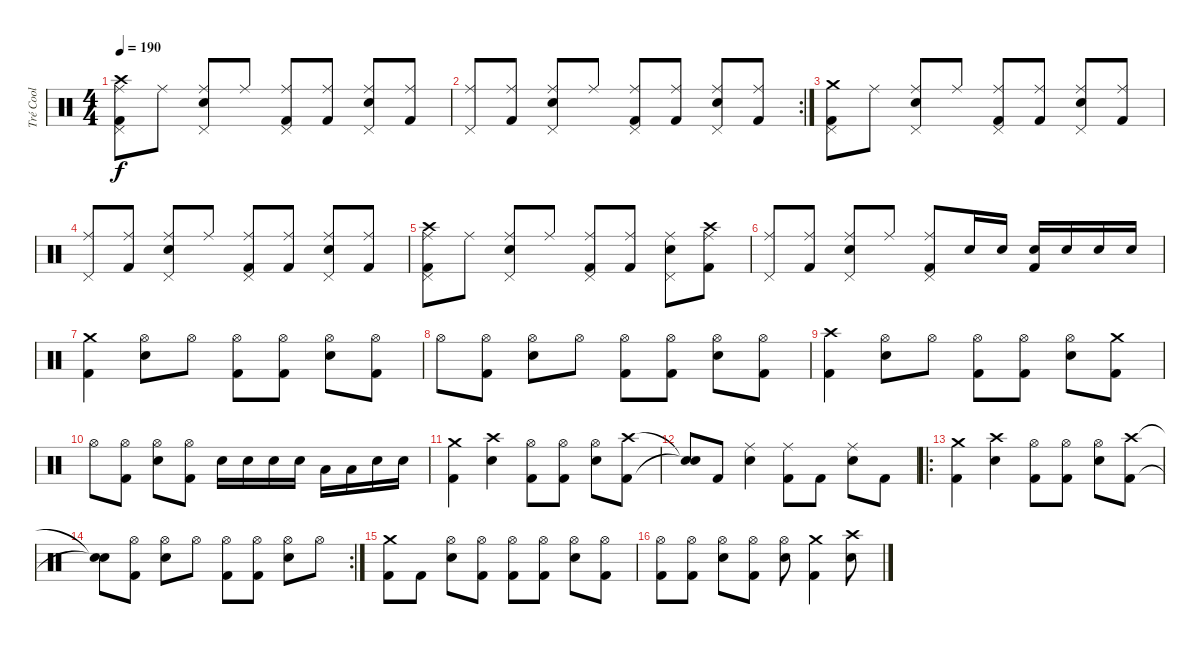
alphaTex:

\track ("Tré Cool" "Tré Cool") {instrument percussion}
\staff {score}
\articulation defaults
\ts (4 4)
\tempo 190
\clef neutral
\ks c
("Crash high (hit)" "Pedal Hi-Hat (hit)" "Ride (middle)" "Kick (hit) 2").8{dy f} "Ride (middle)".8 ("Pedal Hi-Hat (hit)" "Ride (middle)" "Electric Snare (hit)").8 "Ride (middle)".8 ("Pedal Hi-Hat (hit)" "Ride (middle)" "Kick (hit) 2").8 ("Ride (middle)" "Kick (hit) 2").8 ("Pedal Hi-Hat (hit)" "Ride (middle)" "Electric Snare (hit)").8 ("Ride (middle)" "Kick (hit) 2").8 |
\rc 2
("Pedal Hi-Hat (hit)" "Ride (middle)").8 ("Ride (middle)" "Kick (hit) 2").8 ("Pedal Hi-Hat (hit)" "Ride (middle)" "Electric Snare (hit)").8 "Ride (middle)".8 ("Pedal Hi-Hat (hit)" "Ride (middle)" "Kick (hit) 2").8 ("Ride (middle)" "Kick (hit) 2").8 ("Pedal Hi-Hat (hit)" "Ride (middle)" "Electric Snare (hit)").8 ("Ride (middle)" "Kick (hit) 2").8 |
("Crash medium (hit)" "Pedal Hi-Hat (hit)" "Kick (hit) 2").8 "Ride (middle)".8 ("Pedal Hi-Hat (hit)" "Ride (middle)" "Electric Snare (hit)").8 "Ride (middle)".8 ("Pedal Hi-Hat (hit)" "Ride (middle)" "Kick (hit) 2").8 ("Ride (middle)" "Kick (hit) 2").8 ("Pedal Hi-Hat (hit)" "Ride (middle)" "Electric Snare (hit)").8 ("Ride (middle)" "Kick (hit) 2").8 |
("Pedal Hi-Hat (hit)" "Ride (middle)").8 ("Ride (middle)" "Kick (hit) 2").8 ("Pedal Hi-Hat (hit)" "Ride (middle)" "Electric Snare (hit)").8 "Ride (middle)".8 ("Pedal Hi-Hat (hit)" "Ride (middle)" "Kick (hit) 2").8 ("Ride (middle)" "Kick (hit) 2").8 ("Pedal Hi-Hat (hit)" "Ride (middle)" "Electric Snare (hit)").8 ("Ride (middle)" "Kick (hit) 2").8 |
("Crash high (hit)" "Pedal Hi-Hat (hit)" "Ride (middle)" "Kick (hit) 2").8 "Ride (middle)".8 ("Pedal Hi-Hat (hit)" "Ride (middle)" "Electric Snare (hit)").8 "Ride (middle)".8 ("Pedal Hi-Hat (hit)" "Ride (middle)" "Kick (hit) 2").8 ("Ride (middle)" "Kick (hit) 2").8 ("Pedal Hi-Hat (hit)" "Ride (middle)" "Electric Snare (hit)").8 ("Crash high (hit)" "Ride (middle)" "Kick (hit) 2").8 |
("Pedal Hi-Hat (hit)" "Ride (middle)").8 ("Ride (middle)" "Kick (hit) 2").8 ("Pedal Hi-Hat (hit)" "Ride (middle)" "Electric Snare (hit)").8 "Ride (middle)".8 ("Pedal Hi-Hat (hit)" "Ride (middle)" "Kick (hit) 2").8 "Electric Snare (hit)".16 "Electric Snare (hit)".16 ("Electric Snare (hit)" "Kick (hit) 2").16 "Electric Snare (hit)".16 "Electric Snare (hit)".16 "Electric Snare (hit)".16 |
("Crash medium (hit)" "Kick (hit) 2").4 ("Hi-Hat (open)" "Electric Snare (hit)").8 "Hi-Hat (open)".8 ("Hi-Hat (open)" "Kick (hit) 2").8 ("Hi-Hat (open)" "Kick (hit) 2").8 ("Hi-Hat (open)" "Electric Snare (hit)").8 ("Hi-Hat (open)" "Kick (hit) 2").8 |
"Hi-Hat (open)".8 ("Hi-Hat (open)" "Kick (hit) 2").8 ("Hi-Hat (open)" "Electric Snare (hit)").8 "Hi-Hat (open)".8 ("Hi-Hat (open)" "Kick (hit) 2").8 ("Hi-Hat (open)" "Kick (hit) 2").8 ("Hi-Hat (open)" "Electric Snare (hit)").8 ("Hi-Hat (open)" "Kick (hit) 2").8 |
("Crash high (hit)" "Kick (hit) 2").4 ("Hi-Hat (open)" "Electric Snare (hit)").8 "Hi-Hat (open)".8 ("Hi-Hat (open)" "Kick (hit) 2").8 ("Hi-Hat (open)" "Kick (hit) 2").8 ("Hi-Hat (open)" "Electric Snare (hit)").8 ("Crash medium (hit)" "Kick (hit) 2").8 |
"Hi-Hat (open)".8 ("Hi-Hat (open)" "Kick (hit) 2").8 ("Hi-Hat (open)" "Electric Snare (hit)").8 ("Hi-Hat (open)" "Kick (hit) 2").8 "Electric Snare (hit)".16 "Electric Snare (hit)".16 "Electric Snare (hit)".16 "Electric Snare (hit)".16 "Low Tom (hit)".16 "Low Tom (hit)".16 "Electric Snare (hit)".16 "Electric Snare (hit)".16 |
("Crash medium (hit)" "Kick (hit) 2").4 ("Crash high (hit)" "Electric Snare (hit)").4 ("Hi-Hat (open)" "Kick (hit) 2").8 ("Hi-Hat (open)" "Kick (hit) 2").8 ("Hi-Hat (open)" "Electric Snare (hit)").8 ("Crash high (hit)" "Kick (hit) 2").8 |
("Snare (hit)"{t} "Snare (hit)"{t}).8 "Kick (hit) 2".8 ("Ride (middle)" "Electric Snare (hit)").4 ("Ride (middle)" "Kick (hit) 2").8 "Kick (hit) 2".8 ("Ride (middle)" "Electric Snare (hit)").8 "Kick (hit) 2".8 |
\ro
("Crash medium (hit)" "Kick (hit) 2").4 ("Crash high (hit)" "Electric Snare (hit)").4 ("Hi-Hat (open)" "Kick (hit) 2").8 ("Hi-Hat (open)" "Kick (hit) 2").8 ("Hi-Hat (open)" "Electric Snare (hit)").8 ("Crash high (hit)" "Kick (hit) 2").8 |
\rc 2
("Snare (hit)"{t} "Snare (hit)"{t}).8 ("Hi-Hat (open)" "Kick (hit) 2").8 ("Hi-Hat (open)" "Electric Snare (hit)").8 "Hi-Hat (open)".8 ("Hi-Hat (open)" "Kick (hit) 2").8 ("Hi-Hat (open)" "Kick (hit) 2").8 ("Hi-Hat (open)" "Electric Snare (hit)").8 "Hi-Hat (open)".8 |
("Crash medium (hit)" "Kick (hit) 2").8 "Kick (hit) 2".8 ("Hi-Hat (open)" "Electric Snare (hit)").8 ("Hi-Hat (open)" "Kick (hit) 2").8 ("Hi-Hat (open)" "Kick (hit) 2").8 ("Hi-Hat (open)" "Kick (hit) 2").8 ("Hi-Hat (open)" "Electric Snare (hit)").8 ("Hi-Hat (open)" "Kick (hit) 2").8 |
("Hi-Hat (open)" "Kick (hit) 2").8 ("Hi-Hat (open)" "Kick (hit) 2").8 ("Hi-Hat (open)" "Electric Snare (hit)").8 ("Hi-Hat (open)" "Kick (hit) 2").8 ("Hi-Hat (open)" "Electric Snare (hit)").8 ("Crash medium (hit)" "Kick (hit) 2").4 ("Crash high (hit)" "Electric Snare (hit)").8
